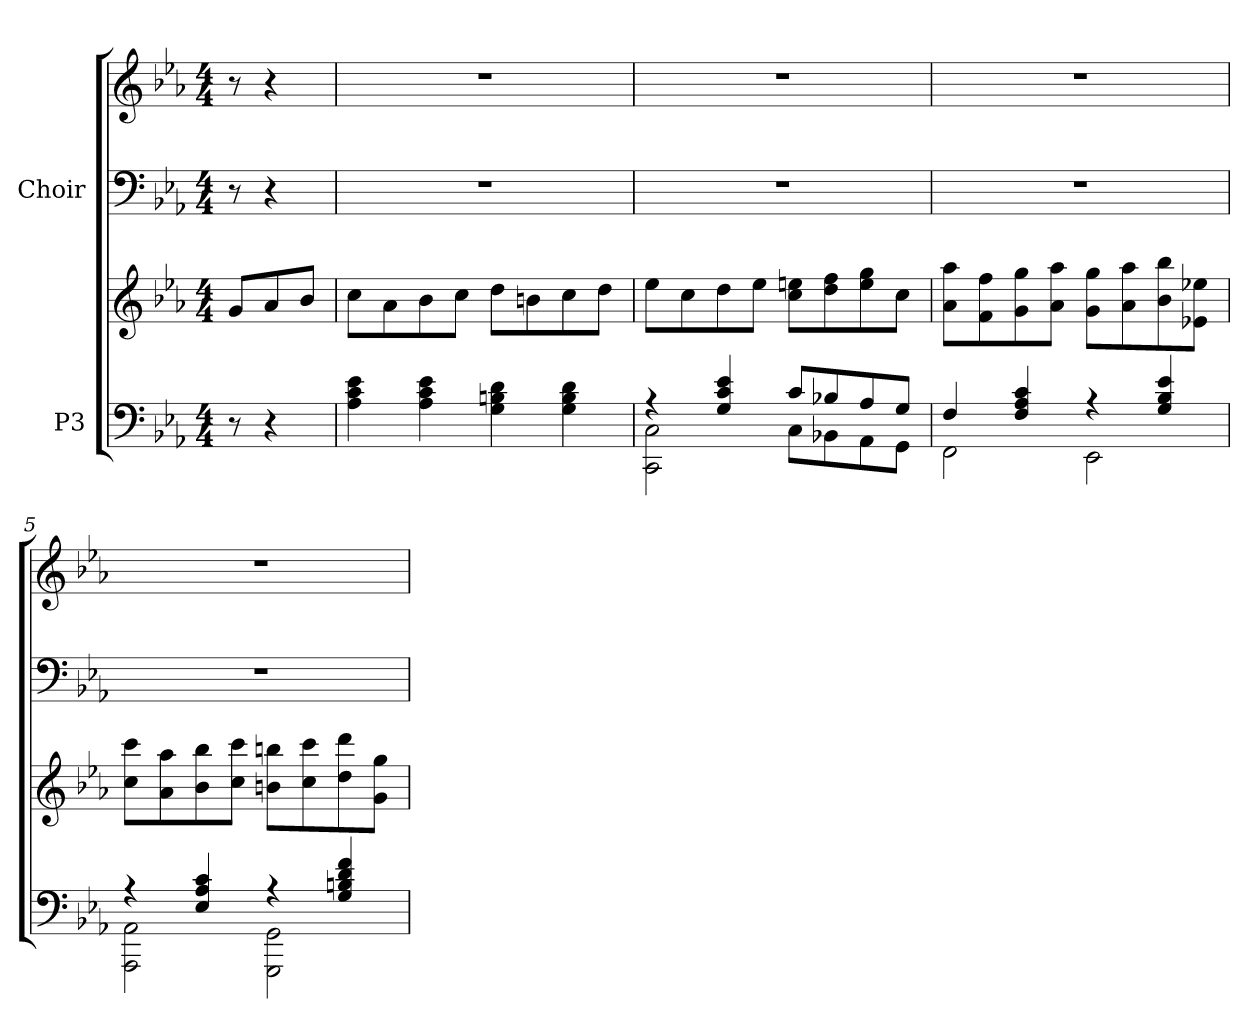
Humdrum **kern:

**kern	**kern	**kern	**kern
*part2	*part2	*part1	*part1
*staff4	*staff3	*staff2	*staff1
*I"P3	*	*I"Choir	*
!!LO:PB:g=z
*clefF4	*clefG2	*clefF4	*clefG2
*k[b-e-a-]	*k[b-e-a-]	*k[b-e-a-]	*k[b-e-a-]
*c:	*c:	*c:	*c:
*M4/4	*M4/4	*M4/4	*M4/4
*MM80	*MM80	*MM80	*MM80
=1	=1	=1	=1
8r	8gi/L	8r	8r
4r	8a-i/	4r	4r
.	8b-i/J	.	.
=2	=2	=2	=2
4A-i\ 4ci 4e-i	8cci\L	1r	1r
.	8a-i\	.	.
4A-i\ 4ci 4e-i	8b-i\	.	.
.	8cci\J	.	.
4Gi\ 4Bni 4di	8ddi\L	.	.
.	8bni\	.	.
4Gi\ 4Bi 4di	8cci\	.	.
.	8ddi\J	.	.
=3	=3	=3	=3
*^	*	*	*
4r	2CCi\ 2Ci	8ee-i\L	1r	1r
.	.	8cci\	.	.
4Gi/ 4ci 4e-i	.	8ddi\	.	.
.	.	8ee-i\J	.	.
8ci/L	8Ci\L	8cci\ 8eeniL	.	.
8B-Xi/	8BB-Xi\	8ddi\ 8ffi	.	.
8A-i/	8AA-i\	8eei\ 8ggi	.	.
8Gi/J	8GGi\J	8cci\J	.	.
=4	=4	=4	=4	=4
4Fi/	2FFi\	8a-i\ 8aa-iL	1r	1r
.	.	8fi\ 8ffi	.	.
4Fi/ 4A-i 4ci	.	8gi\ 8ggi	.	.
.	.	8a-i\ 8aa-iJ	.	.
4r	2EE-i\	8gi\ 8ggiL	.	.
.	.	8a-i\ 8aa-i	.	.
4Gi/ 4B-i 4e-i	.	8b-i\ 8bb-i	.	.
.	.	8e-Xi\ 8ee-XiJ	.	.
!!LO:LB:g=z
=5	=5	=5	=5	=5
4r	2AAA-i\ 2AA-i	8cci\ 8ccciL	1r	1r
.	.	8a-i\ 8aa-i	.	.
4E-i/ 4A-i 4ci	.	8b-i\ 8bb-i	.	.
.	.	8cci\ 8ccciJ	.	.
4r	2GGGi\ 2GGi	8bni\ 8bbniL	.	.
.	.	8cci\ 8ccci	.	.
4Gi/ 4Bni 4di 4fi	.	8ddi\ 8dddi	.	.
.	.	8gi\ 8ggiJ	.	.
*v	*v	*	*	*
=	=	=	=
*-	*-	*-	*-
